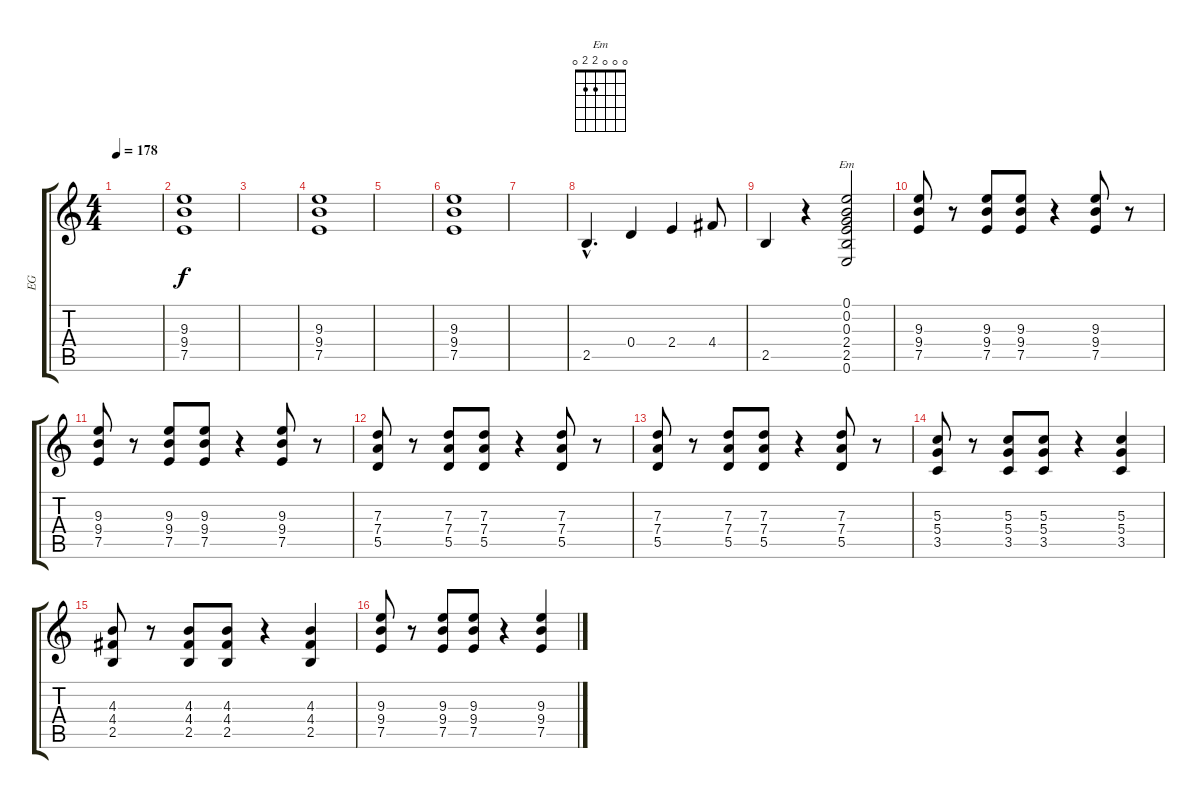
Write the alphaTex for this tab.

\track ("EG" "EG") {instrument distortionguitar}
\staff {score tabs}
\tuning (E4 B3 G3 D3 A2 E2) {hide}
\chord ("Em" 0 0 0 2 2 0)
\ts (4 4)
\tempo 178
\clef g2
\ks c
|
(9.3 9.4 7.5).1 |
|
(9.3 9.4 7.5).1 |
|
(9.3 9.4 7.5).1 |
|
2.5{hac}.4{d} 0.4.4 2.4.4 4.4.8 |
2.5.4 r.4 (0.1 0.2 0.3 2.4 2.5 0.6).2{ch "Em"} |
(9.3 9.4 7.5).8 r.8 (9.3 9.4 7.5).8 (9.3 9.4 7.5).8 r.4 (9.3 9.4 7.5).8 r.8 |
(9.3 9.4 7.5).8 r.8 (9.3 9.4 7.5).8 (9.3 9.4 7.5).8 r.4 (9.3 9.4 7.5).8 r.8 |
(7.3 7.4 5.5).8 r.8 (7.3 7.4 5.5).8 (7.3 7.4 5.5).8 r.4 (7.3 7.4 5.5).8 r.8 |
(7.3 7.4 5.5).8 r.8 (7.3 7.4 5.5).8 (7.3 7.4 5.5).8 r.4 (7.3 7.4 5.5).8 r.8 |
(5.3 5.4 3.5).8 r.8 (5.3 5.4 3.5).8 (5.3 5.4 3.5).8 r.4 (5.3 5.4 3.5).4 |
(4.3 4.4 2.5).8 r.8 (4.3 4.4 2.5).8 (4.3 4.4 2.5).8 r.4 (4.3 4.4 2.5).4 |
(9.3 9.4 7.5).8 r.8 (9.3 9.4 7.5).8 (9.3 9.4 7.5).8 r.4 (9.3 9.4 7.5).4
